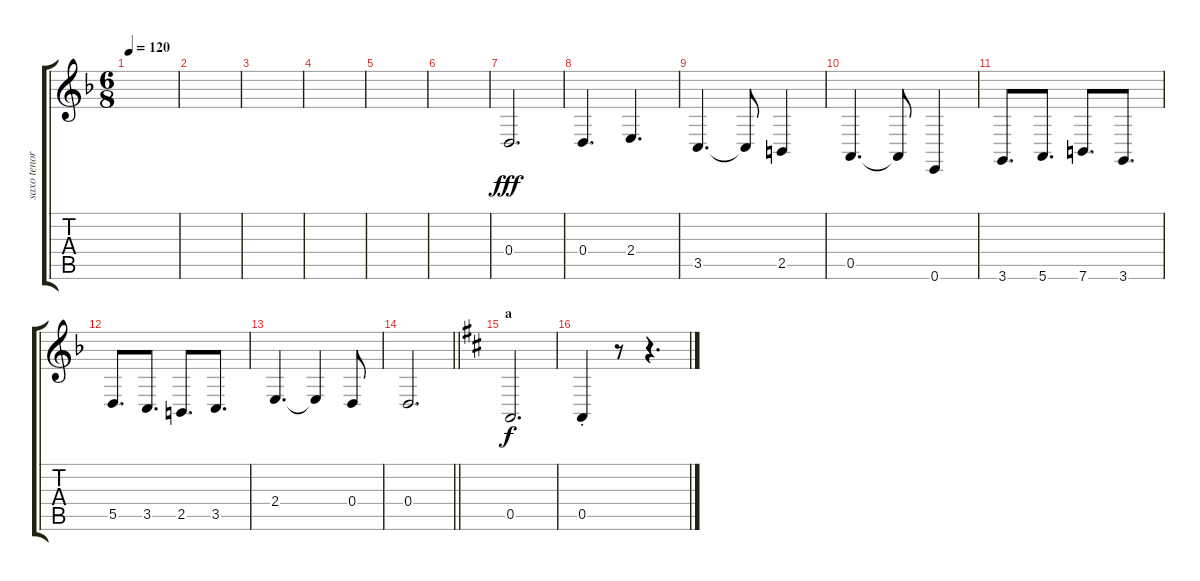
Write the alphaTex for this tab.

\track ("saxo tenor" "saxo tenor") {instrument tenorsax}
\staff {score tabs}
\tuning (E4 B3 G3 D3 A2 E2) {hide}
\ts (6 8)
\tempo 120
\clef g2
\ks f
|
|
|
|
|
|
0.4.2{d dy fff} |
0.4.4{d} 2.4.4{d} |
3.5.4{d} 3.5{t}.8 2.5.4 |
0.5.4{d} 0.5{t}.8 0.6.4 |
3.6.8{d} 5.6.8{d} 7.6.8{d} 3.6.8{d} |
5.5.8{d} 3.5.8{d} 2.5.8{d} 3.5.8{d} |
2.4.4{d} 2.4{t}.4 0.4.8 |
\barLineRight lightlight
0.4.2{d} |
\section ("" "a")
\ks d
0.5.2{d dy f} |
0.5{st}.4 r.8 r.4{d}
